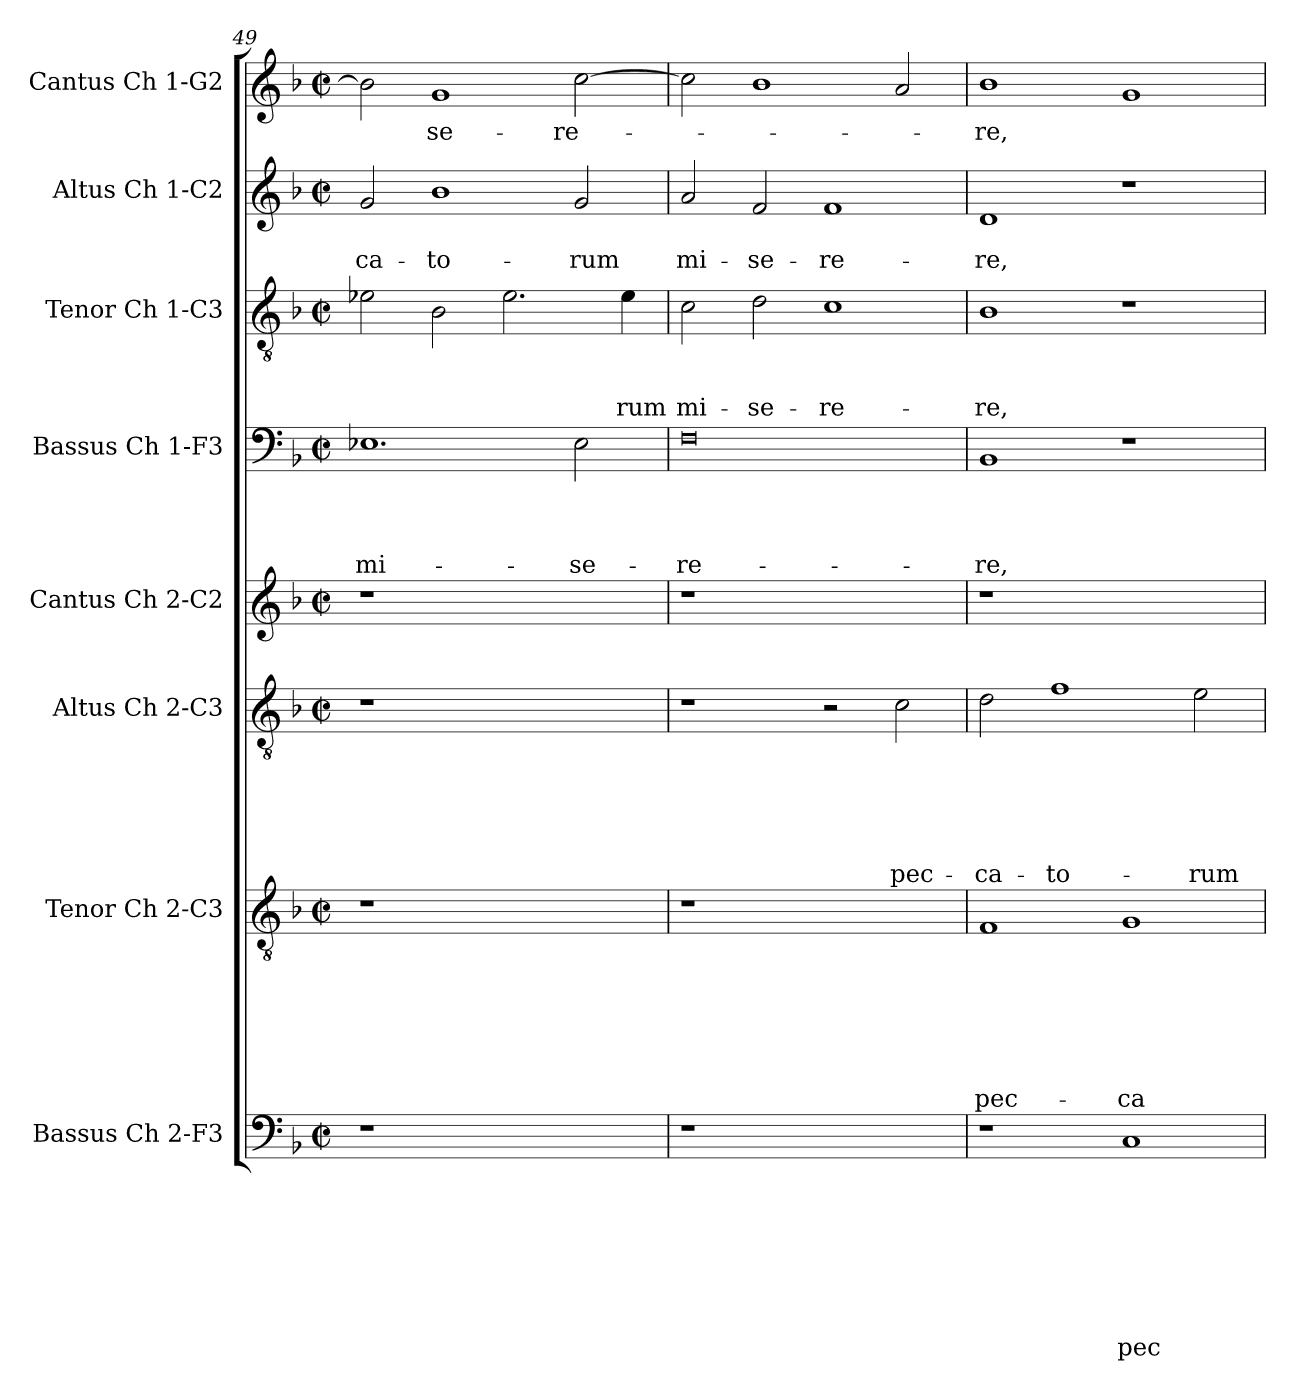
**kern	**text	**text	**text	**text	**text	**text	**text	**text	**kern	**text	**text	**text	**text	**text	**text	**text	**kern	**text	**text	**text	**text	**text	**text	**kern	**kern	**text	**text	**text	**text	**kern	**text	**text	**text	**kern	**text	**text	**kern	**text
*part8	*part8	*part8	*part8	*part8	*part8	*part8	*part8	*part8	*part7	*part7	*part7	*part7	*part7	*part7	*part7	*part7	*part6	*part6	*part6	*part6	*part6	*part6	*part6	*part5	*part4	*part4	*part4	*part4	*part4	*part3	*part3	*part3	*part3	*part2	*part2	*part2	*part1	*part1
*staff8	*staff8	*staff8	*staff8	*staff8	*staff8	*staff8	*staff8	*staff8	*staff7	*staff7	*staff7	*staff7	*staff7	*staff7	*staff7	*staff7	*staff6	*staff6	*staff6	*staff6	*staff6	*staff6	*staff6	*staff5	*staff4	*staff4	*staff4	*staff4	*staff4	*staff3	*staff3	*staff3	*staff3	*staff2	*staff2	*staff2	*staff1	*staff1
*I"Bassus Ch 2-F3	*	*	*	*	*	*	*	*	*I"Tenor Ch 2-C3	*	*	*	*	*	*	*	*I"Altus Ch 2-C3	*	*	*	*	*	*	*I"Cantus Ch 2-C2	*I"Bassus Ch 1-F3	*	*	*	*	*I"Tenor Ch 1-C3	*	*	*	*I"Altus Ch 1-C2	*	*	*I"Cantus Ch 1-G2	*
*I'B2	*	*	*	*	*	*	*	*	*I'T2	*	*	*	*	*	*	*	*I'A2	*	*	*	*	*	*	*I'C2	*I'B1	*	*	*	*	*I'T1	*	*	*	*I'A1	*	*	*I'C1	*
*clefF4	*	*	*	*	*	*	*	*	*clefGv2	*	*	*	*	*	*	*	*clefGv2	*	*	*	*	*	*	*clefG2	*clefF4	*	*	*	*	*clefGv2	*	*	*	*clefG2	*	*	*clefG2	*
*k[b-]	*	*	*	*	*	*	*	*	*k[b-]	*	*	*	*	*	*	*	*k[b-]	*	*	*	*	*	*	*k[b-]	*k[b-]	*	*	*	*	*k[b-]	*	*	*	*k[b-]	*	*	*k[b-]	*
*F:	*	*	*	*	*	*	*	*	*F:	*	*	*	*	*	*	*	*F:	*	*	*	*	*	*	*F:	*F:	*	*	*	*	*F:	*	*	*	*F:	*	*	*F:	*
*M2/2	*	*	*	*	*	*	*	*	*M2/2	*	*	*	*	*	*	*	*M2/2	*	*	*	*	*	*	*M2/2	*M2/2	*	*	*	*	*M2/2	*	*	*	*M2/2	*	*	*M2/2	*
*met(c|)	*	*	*	*	*	*	*	*	*met(c|)	*	*	*	*	*	*	*	*met(c|)	*	*	*	*	*	*	*met(c|)	*met(c|)	*	*	*	*	*met(c|)	*	*	*	*met(c|)	*	*	*met(c|)	*
=49	=49	=49	=49	=49	=49	=49	=49	=49	=49	=49	=49	=49	=49	=49	=49	=49	=49	=49	=49	=49	=49	=49	=49	=49	=49	=49	=49	=49	=49	=49	=49	=49	=49	=49	=49	=49	=49	=49
1r	.	.	.	.	.	.	.	.	1r	.	.	.	.	.	.	.	1r	.	.	.	.	.	.	1r	1.E-X	.	.	.	mi-	2e-X\	.	.	.	2g/	.	-ca-	2b-\]	.
.	.	.	.	.	.	.	.	.	.	.	.	.	.	.	.	.	.	.	.	.	.	.	.	.	.	.	.	.	.	2B-\	.	.	.	1b-	.	-to-	1g	-se-
1ryy	.	.	.	.	.	.	.	.	1ryy	.	.	.	.	.	.	.	1ryy	.	.	.	.	.	.	1ryy	.	.	.	.	.	2.e-\	.	.	.	.	.	.	.	.
.	.	.	.	.	.	.	.	.	.	.	.	.	.	.	.	.	.	.	.	.	.	.	.	.	2E-\	.	.	.	-se-	.	.	.	.	2g/	.	-rum	[2cc\	-re-
.	.	.	.	.	.	.	.	.	.	.	.	.	.	.	.	.	.	.	.	.	.	.	.	.	.	.	.	.	.	4e-\	.	.	-rum	.	.	.	.	.
=50	=50	=50	=50	=50	=50	=50	=50	=50	=50	=50	=50	=50	=50	=50	=50	=50	=50	=50	=50	=50	=50	=50	=50	=50	=50	=50	=50	=50	=50	=50	=50	=50	=50	=50	=50	=50	=50	=50
1r	.	.	.	.	.	.	.	.	1r	.	.	.	.	.	.	.	1r	.	.	.	.	.	.	1r	0F	.	.	.	-re-	2c\	.	.	mi-	2a/	.	mi-	2cc\]	.
.	.	.	.	.	.	.	.	.	.	.	.	.	.	.	.	.	.	.	.	.	.	.	.	.	.	.	.	.	.	2d\	.	.	-se-	2f/	.	-se-	1b-	.
1ryy	.	.	.	.	.	.	.	.	1ryy	.	.	.	.	.	.	.	2r	.	.	.	.	.	.	1ryy	.	.	.	.	.	1c	.	.	-re-	1f	.	-re-	.	.
.	.	.	.	.	.	.	.	.	.	.	.	.	.	.	.	.	2c\	.	.	.	.	.	pec-	.	.	.	.	.	.	.	.	.	.	.	.	.	2a/	.
!!LO:PB:g=z
=51	=51	=51	=51	=51	=51	=51	=51	=51	=51	=51	=51	=51	=51	=51	=51	=51	=51	=51	=51	=51	=51	=51	=51	=51	=51	=51	=51	=51	=51	=51	=51	=51	=51	=51	=51	=51	=51	=51
1r	.	.	.	.	.	.	.	.	1F	.	.	.	.	.	.	pec-	2d\	.	.	.	.	.	-ca-	1r	1BB-	.	.	.	-re,	1B-	.	.	-re,	1d	.	-re,	1b-	-re,
.	.	.	.	.	.	.	.	.	.	.	.	.	.	.	.	.	1f	.	.	.	.	.	-to-	.	.	.	.	.	.	.	.	.	.	.	.	.	.	.
1C	.	.	.	.	.	.	.	pec-	1G	.	.	.	.	.	.	-ca-	.	.	.	.	.	.	.	1ryy	1r	.	.	.	.	1r	.	.	.	1r	.	.	1g	.
.	.	.	.	.	.	.	.	.	.	.	.	.	.	.	.	.	2e\	.	.	.	.	.	-rum	.	.	.	.	.	.	.	.	.	.	.	.	.	.	.
=	=	=	=	=	=	=	=	=	=	=	=	=	=	=	=	=	=	=	=	=	=	=	=	=	=	=	=	=	=	=	=	=	=	=	=	=	=	=
*-	*-	*-	*-	*-	*-	*-	*-	*-	*-	*-	*-	*-	*-	*-	*-	*-	*-	*-	*-	*-	*-	*-	*-	*-	*-	*-	*-	*-	*-	*-	*-	*-	*-	*-	*-	*-	*-	*-
